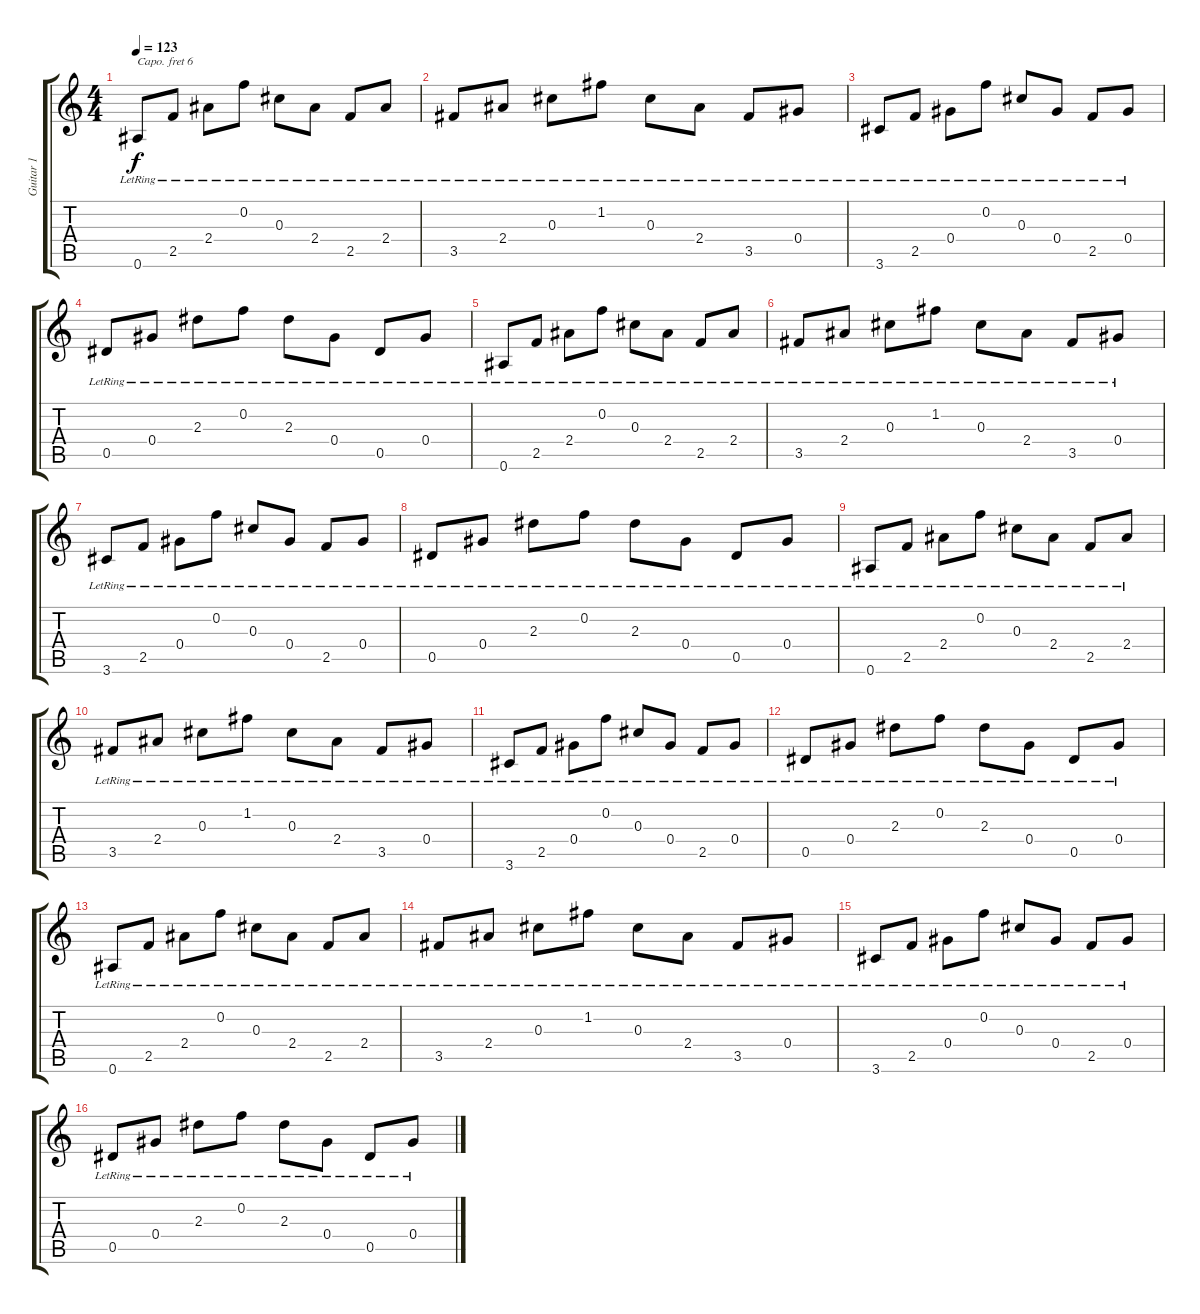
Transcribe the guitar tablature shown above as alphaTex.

\track ("Guitar 1" "Guitar 1") {instrument acousticguitarsteel}
\staff {score tabs}
\capo 6
\tuning (E4 B3 G3 D3 A2 E2) {hide}
\ts (4 4)
\tempo 123
\clef g2
\ks c
0.6{lr}.8{dy f} 2.5{lr}.8 2.4{lr}.8 0.2{lr}.8 0.3{lr}.8 2.4{lr}.8 2.5{lr}.8 2.4{lr}.8 |
3.5{lr}.8 2.4{lr}.8 0.3{lr}.8 1.2{lr}.8 0.3{lr}.8 2.4{lr}.8 3.5{lr}.8 0.4{lr}.8 |
3.6{lr}.8 2.5{lr}.8 0.4{lr}.8 0.2{lr}.8 0.3{lr}.8 0.4{lr}.8 2.5{lr}.8 0.4{lr}.8 |
0.5{lr}.8 0.4{lr}.8 2.3{lr}.8 0.2{lr}.8 2.3{lr}.8 0.4{lr}.8 0.5{lr}.8 0.4{lr}.8 |
0.6{lr}.8 2.5{lr}.8 2.4{lr}.8 0.2{lr}.8 0.3{lr}.8 2.4{lr}.8 2.5{lr}.8 2.4{lr}.8 |
3.5{lr}.8 2.4{lr}.8 0.3{lr}.8 1.2{lr}.8 0.3{lr}.8 2.4{lr}.8 3.5{lr}.8 0.4{lr}.8 |
3.6{lr}.8 2.5{lr}.8 0.4{lr}.8 0.2{lr}.8 0.3{lr}.8 0.4{lr}.8 2.5{lr}.8 0.4{lr}.8 |
0.5{lr}.8 0.4{lr}.8 2.3{lr}.8 0.2{lr}.8 2.3{lr}.8 0.4{lr}.8 0.5{lr}.8 0.4{lr}.8 |
0.6{lr}.8 2.5{lr}.8 2.4{lr}.8 0.2{lr}.8 0.3{lr}.8 2.4{lr}.8 2.5{lr}.8 2.4{lr}.8 |
3.5{lr}.8 2.4{lr}.8 0.3{lr}.8 1.2{lr}.8 0.3{lr}.8 2.4{lr}.8 3.5{lr}.8 0.4{lr}.8 |
3.6{lr}.8 2.5{lr}.8 0.4{lr}.8 0.2{lr}.8 0.3{lr}.8 0.4{lr}.8 2.5{lr}.8 0.4{lr}.8 |
0.5{lr}.8 0.4{lr}.8 2.3{lr}.8 0.2{lr}.8 2.3{lr}.8 0.4{lr}.8 0.5{lr}.8 0.4{lr}.8 |
0.6{lr}.8 2.5{lr}.8 2.4{lr}.8 0.2{lr}.8 0.3{lr}.8 2.4{lr}.8 2.5{lr}.8 2.4{lr}.8 |
3.5{lr}.8 2.4{lr}.8 0.3{lr}.8 1.2{lr}.8 0.3{lr}.8 2.4{lr}.8 3.5{lr}.8 0.4{lr}.8 |
3.6{lr}.8 2.5{lr}.8 0.4{lr}.8 0.2{lr}.8 0.3{lr}.8 0.4{lr}.8 2.5{lr}.8 0.4{lr}.8 |
0.5{lr}.8 0.4{lr}.8 2.3{lr}.8 0.2{lr}.8 2.3{lr}.8 0.4{lr}.8 0.5{lr}.8 0.4{lr}.8
